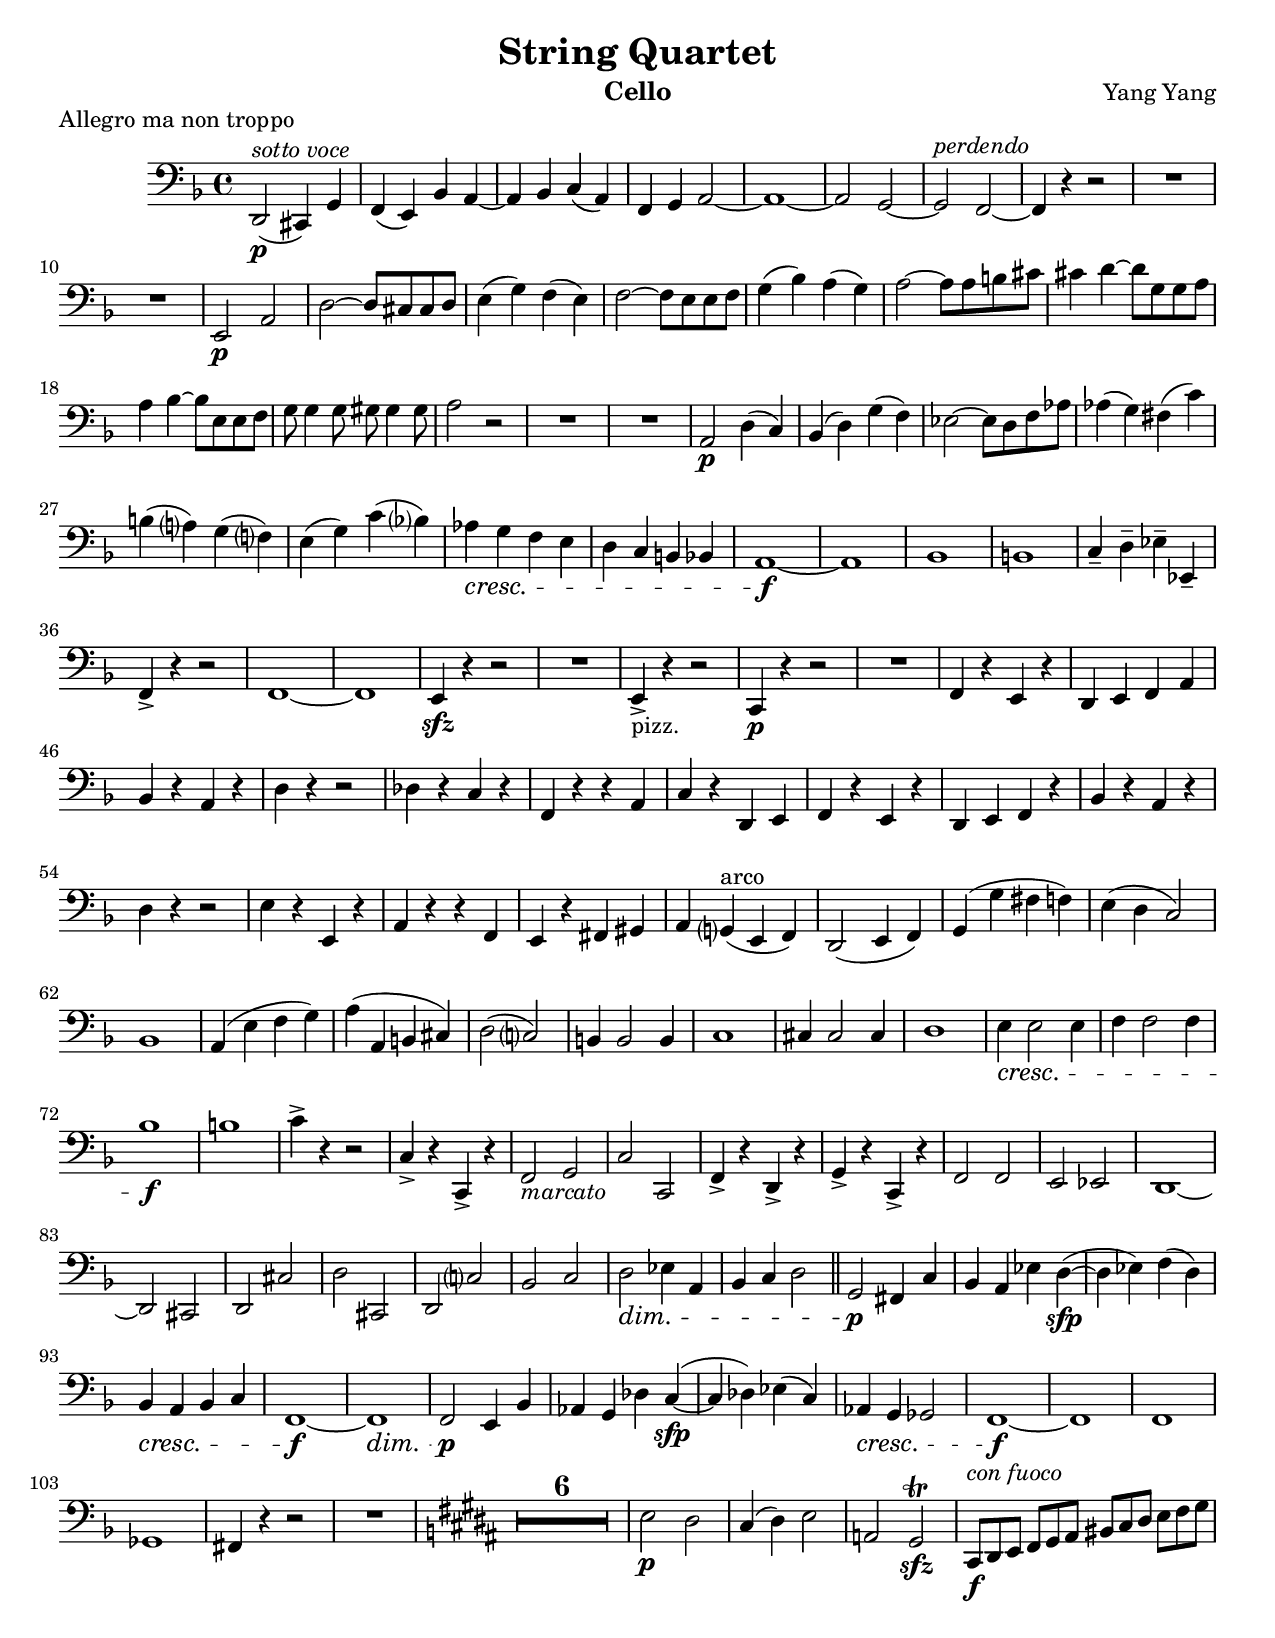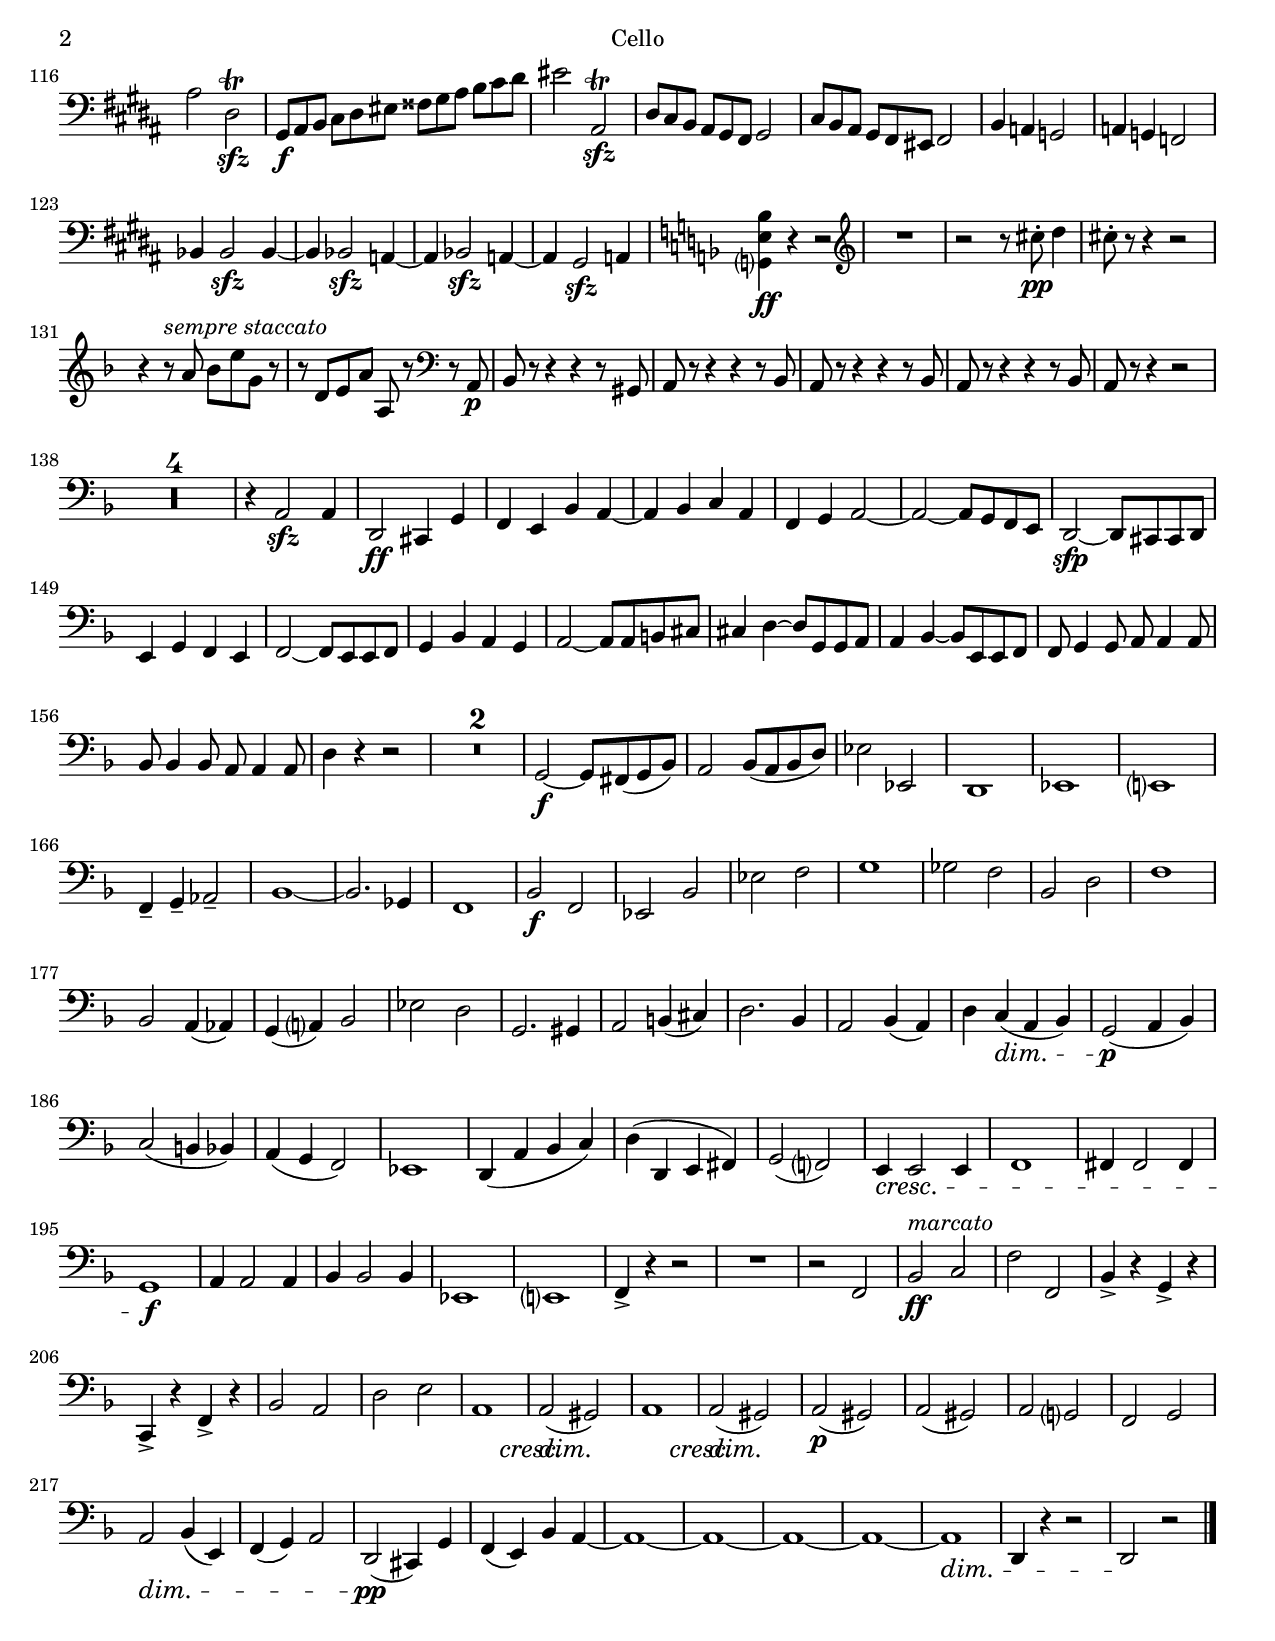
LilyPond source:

cello = \relative c, {
	\override TupletNumber #'transparent = ##t
	\clef bass
	\key d \minor
	d2( \p ^\markup{\italic "sotto voce"} cis4) g' | f( e) bes' a~ | a bes c( a) | f g a2~ | % theme I
	a1~ | a2 g~ | g ^\markup{\italic "perdendo"} f~ | f4 r r2 | R1 | R | e2 \p a |
	d2~ d8 cis cis d | e4( g) f( e) | f2~ f8 e e f | g4( bes) a( g) | % theme I-a
	a2~ a8 a b cis | cis4 d~ d8 g, g a | a4 bes~ bes8 e, e f |
	g g4 g8 gis gis4 gis8 | a2 r |

	R1 | R | a,2 \p d4( c) | bes( d) g( f) | % bridge
	ees2~ ees8 d f aes | aes4( g) fis( c') |
	b( a?) g( f?) | e( g) c( bes?) |
	\setTextCresc aes \< g f e | d c b bes | a1~ \f | a |
	bes | b | c4-- d-- ees-- ees,-- | f-> r r2 | f1~ | f |
	e4 \sfz r r2 | R1 | e4 -> -"pizz." r r2 | c4 \p r r2 | R1 |

	f4 r e r | d e f a | bes r a r | d r r2 | % theme II
	des4 r c r | f, r r a | c r d, e |
	f  r e r | d e f r | bes r a r | d r r2 | % violin2
	e4 r e, r | a r r f | e r fis gis | a g?( ^"arco" e f) |
	d2( e4 f) | g( g' fis f) | e( d c2) | bes1 |
	a4( e' f g) | a( a, b cis) | d2( c?) | b4 b2 b4 |
	c1 | cis4 cis2 cis4 | d1 |
	\setTextCresc e4 \< e2 e4 | f4 f2 f4 | bes1 \f | b |
	c4-> r r2 | c,4-> r c,-> r |

	f2 -\markup{\italic "marcato"} g | c c, | f4-> r d-> r | g-> r c,-> r | % closing
	f2 f | e ees | d1~ | d2 cis | d cis' | d cis, | d c'? | bes c |
	\setTextDim d \> ees4 a, | bes c d2 \bar "||"

	% development
	g,2 \p fis4 c' | bes a ees' d~( \sfp | d ees) f( d) |
	\setTextCresc bes \< a bes c | f,1~ \f | \setTextDim f \> |
	f2  \p e4 bes' | aes g des' c~( \sfp | c des) ees( c) |
	\setTextCresc aes \< g ges2 | f1~ \f | f |
	f | ges | fis4 r r2 | R1 |

	\key b \major
	R1*6 | e'2 \p dis | cis4( dis) e2 | a, gis \sfz \trill |
	\times 2/3 {cis,8 \f ^\markup{\italic "con fuoco"} dis e} \times 2/3 {fis gis ais} \times 2/3 {bis cis dis} \times 2/3 {e fis gis} |
	ais2 dis, \sfz \trill |
	\times 2/3 {gis,8 \f ais b} \times 2/3 {cis dis eis} \times 2/3 {fisis gis ais} \times 2/3 {b cis dis} |
	eis2 ais,, \sfz \trill |
	\times 2/3 {dis8 cis b} \times 2/3 {ais gis fis} gis2 |
	\times 2/3 {cis8 b ais} \times 2/3 {gis fis eis} fis2 |
	b4 a g2 | a4 g f2 |
	bes4 bes2 \sfz bes4~ | bes bes2 \sfz a4~ | a bes2 \sfz a4~ | a gis2 \sfz a4 |

	\key d \minor
	<g? e' bes'> \ff r r2 |
	\clef treble R1 | r2 r8 cis''-. \pp d4 | cis8-. r r4 r2 |
	r4 r8 ^\markup{\italic "sempre staccato"} a bes e g, r |
	r d e a a, r \clef bass r a, \p | bes r r4 r r8 gis |
	a8 r r4 r r8 bes | a r r4 r r8 bes | a r r4 r r8 bes | a r r4 r2 |
	R1*4 | r4 a2 \sfz a4 |

	% recap
	d,2 \ff cis4 g' | f e bes' a~ | a bes c a | f g a2~ | a~ a8 g f e |
	% theme I-a
	d2~ \sfp d8 cis cis d | e4 g f e | f2~ f8 e e f | g4 bes a g |
	a2~ a8 a b cis | cis4 d~ d8 g, g a | a4 bes~ bes8 e, e f |
	f g4 g8 a a4 a8 |
	% triple fugue starts here
	bes8 bes4 bes8 a a4 a8 | d4 r r2 | R1*2 |
	g,2~ \f g8 fis( g bes) | a2 bes8( a bes d) | ees2 ees, | d1 |

	ees | e? | f4-- g-- aes2-- | bes1~ | bes2. ges4 | f1 | % bridge

	bes2 \f f | ees bes' | ees f | g1 | ges2 f | bes, d | f1 | % theme ii
	bes,2 a4( aes) | g( a?) bes2 | ees d | g,2. gis4 |
	a2 b4( cis) | d2. bes4 | a2 bes4( a) | d
	\setTextDim c( \> a bes) |
	g2( \p a4 bes) | c2( b4 bes) | a( g f2) | ees1 |
	d4( a' bes c) | d( d, e fis) | g2( f?) |
	\setTextCresc e4 \< e2 e4 | f1 | fis4 fis2 fis4 | g1 \f |
	a4 a2 a4 | bes4 bes2 bes4 | ees,1 | e? | f4-> r r2 | R1 | r2 f |

	% closing theme
	bes2 \ff ^\markup{\italic "marcato"} c | f f, | bes4-> r g-> r | c,-> r f-> r |
	bes2 a | d e  |
	<< a,1 { s2 s2 \< } >> | a2( \> gis) \! |
	<< a1  { s2 s2 \< } >> | a2( \> gis) \! |
	a( \p gis) | a( gis) | a g? | f g | \setTextDim a \> bes4( e,) | f( g) a2 |

	% coda
	d,( \pp cis4) g' | f( e) bes' a~ | a1~ | a~ | a~ | a~ | a \> | d,4 r r2 | d2 \! r \bar "|."
}


\header {
	title = "String Quartet"
	piece = "Allegro ma non troppo"
	composer = "Yang Yang"
	instrument = "Cello"
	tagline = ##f
}
\paper {
	ragged-last-bottom = false
	#(set-paper-size "letter")
}

{
	\override MultiMeasureRest #'expand-limit = 4
	\set Score.skipBars = ##t
	\time 4/4
	\override TupletNumber #'transparent = ##t
	\cello
}

\version "2.10.4"
